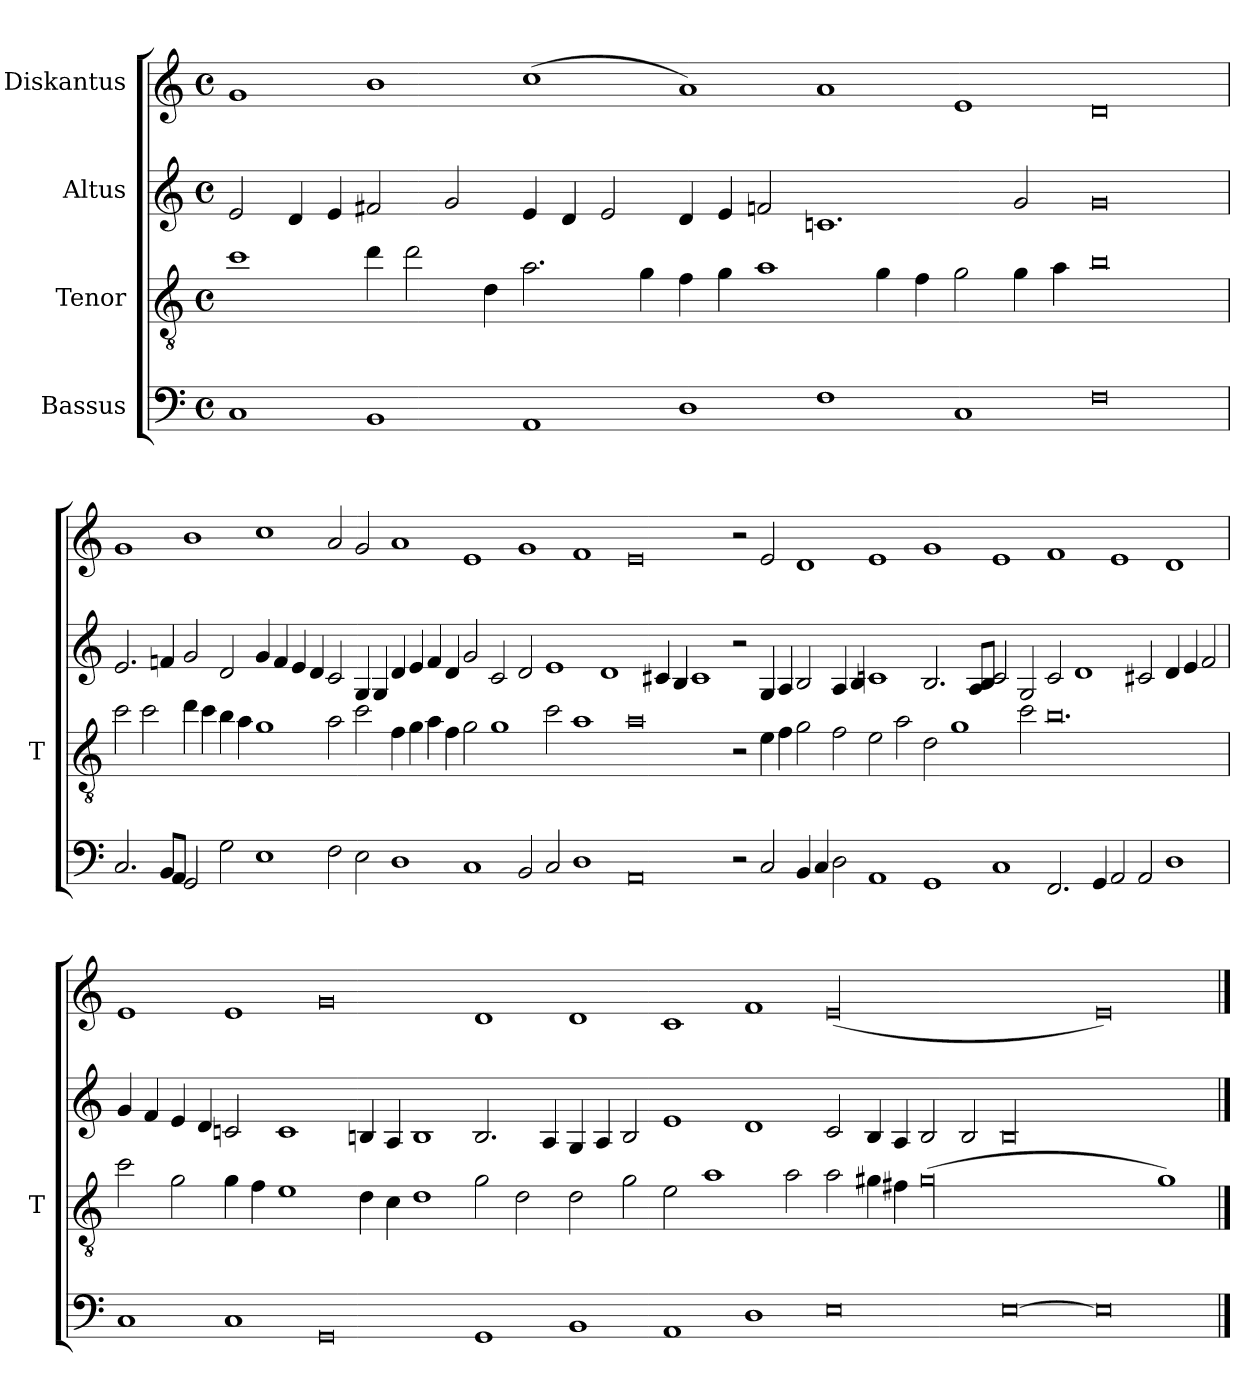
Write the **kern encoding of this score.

**kern	**kern	**kern	**kern
*part4	*part3	*part2	*part1
*staff4	*staff3	*staff2	*staff1
*I"Bassus	*I"Tenor	*I"Altus	*I"Diskantus
*	*I'T	*	*
*clefF4	*clefGv2	*clefG2	*clefG2
*k[]	*k[]	*k[]	*k[]
*M2/2	*M2/2	*M2/2	*M2/2
*met(c)	*met(c)	*met(c)	*met(c)
=	=	=	=
1C	1cc	2e	1g
.	.	4d	.
.	.	4e	.
1BB	4dd	2f#X	1b
.	2dd	.	.
.	.	2g	.
.	4d	.	.
1AA	2.a	4e	(1cc
.	.	4d	.
.	.	2e	.
.	4g	.	.
1D	4f	4d	1a)
.	4g	4e	.
.	1a	2fn	.
1F	.	1.cn	1a
.	4g	.	.
.	4f	.	.
1C	2g	.	1e
.	4g	2g	.
.	4a	.	.
0F	0b	0g	0d
=	=	=	=
2.C	2cc	2.e	1g
.	2cc	.	.
8BBL	.	4fn	.
8AAJ	.	.	.
2GG	4dd	2g	1b
.	4cc	.	.
2G	4b	2d	.
.	4a	.	.
1E	1g	4g	1cc
.	.	4f	.
.	.	4e	.
.	.	4d	.
2F	2a	2c	2a
2E	2cc	4G	2g
.	.	4G	.
1D	4f	4d	1a
.	4g	4e	.
.	4a	4f	.
.	4f	4d	.
1C	2g	2g	1e
.	1g	2c	.
2BB	.	2d	1g
2C	2cc	1e	.
1D	1a	.	1f
.	.	1d	.
0AA	0a	.	0e
.	.	4c#X	.
.	.	4B	.
.	.	1c#	.
2r	2r	2r	2r
2C	4e	4G	2e
.	4f	4A	.
4BB	2g	2B	1d
4C	.	.	.
2D	2f	4A	.
.	.	4B	.
1AA	2e	1cn	1e
.	2a	.	.
1GG	2d	2.B	1g
.	1g	.	.
.	.	8AL	.
.	.	8BJ	.
1C	.	2c	1e
.	2cc	2G	.
2.FF	0.b	2c	1f
.	.	1d	.
4GG	.	.	.
2AA	.	.	1e
2AA	.	2c#X	.
1D	.	4d	1d
.	.	4e	.
.	.	2f	.
=	=	=	=
1C	2cc	4g	1e
.	.	4f	.
.	2g	4e	.
.	.	4d	.
1C	4g	2cn	1e
.	4f	.	.
.	1e	1c	.
0GG	.	.	0g
.	4d	4Bn	.
.	4c	4A	.
.	1d	1B	.
1GG	2g	2.B	1d
.	2d	.	.
.	.	4A	.
1BB	2d	4G	1d
.	.	4A	.
.	2g	2B	.
1AA	2e	1e	1c
.	1a	.	.
1D	.	1d	1f
.	2a	.	.
0E	2a	2c	(00e
.	4g#X	4B	.
.	4f#X	4A	.
.	(00g#	2B	.
.	.	2B	.
[0E	.	00B	.
0E]	.	.	0e)
.	1g#)	.	.
==	==	==	==
*-	*-	*-	*-
